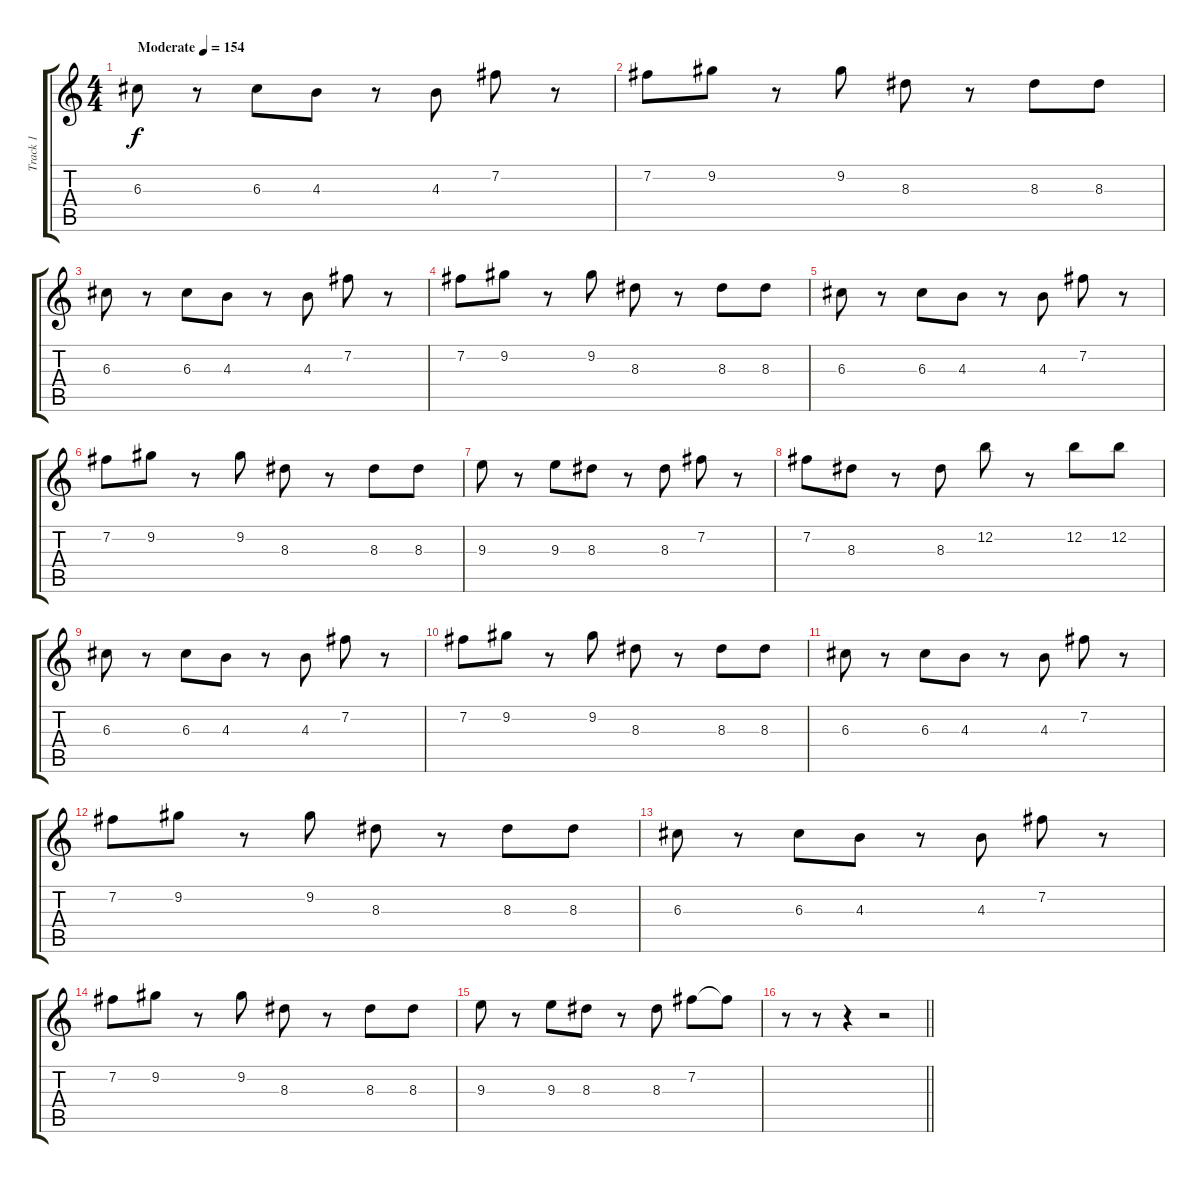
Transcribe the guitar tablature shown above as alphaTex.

\track ("Track 1" "Track 1") {instrument distortionguitar}
\staff {score tabs}
\tuning (E4 B3 G3 D3 A2 E2) {hide}
\ts (4 4)
\tempo (154 "Moderate")
\clef g2
\ks c
6.3.8{dy f instrument distortionguitar} r.8 6.3.8 4.3.8 r.8 4.3.8 7.2.8 r.8 |
7.2.8 9.2.8 r.8 9.2.8 8.3.8 r.8 8.3.8 8.3.8 |
6.3.8 r.8 6.3.8 4.3.8 r.8 4.3.8 7.2.8 r.8 |
7.2.8 9.2.8 r.8 9.2.8 8.3.8 r.8 8.3.8 8.3.8 |
6.3.8 r.8 6.3.8 4.3.8 r.8 4.3.8 7.2.8 r.8 |
7.2.8 9.2.8 r.8 9.2.8 8.3.8 r.8 8.3.8 8.3.8 |
9.3.8 r.8 9.3.8 8.3.8 r.8 8.3.8 7.2.8 r.8 |
7.2.8 8.3.8 r.8 8.3.8 12.2.8 r.8 12.2.8 12.2.8 |
6.3.8 r.8 6.3.8 4.3.8 r.8 4.3.8 7.2.8 r.8 |
7.2.8 9.2.8 r.8 9.2.8 8.3.8 r.8 8.3.8 8.3.8 |
6.3.8 r.8 6.3.8 4.3.8 r.8 4.3.8 7.2.8 r.8 |
7.2.8 9.2.8 r.8 9.2.8 8.3.8 r.8 8.3.8 8.3.8 |
6.3.8 r.8 6.3.8 4.3.8 r.8 4.3.8 7.2.8 r.8 |
7.2.8 9.2.8 r.8 9.2.8 8.3.8 r.8 8.3.8 8.3.8 |
9.3.8 r.8 9.3.8 8.3.8 r.8 8.3.8 7.2.8 7.2{t}.8 |
\barLineRight lightlight
r.8 r.8 r.4 r.2
